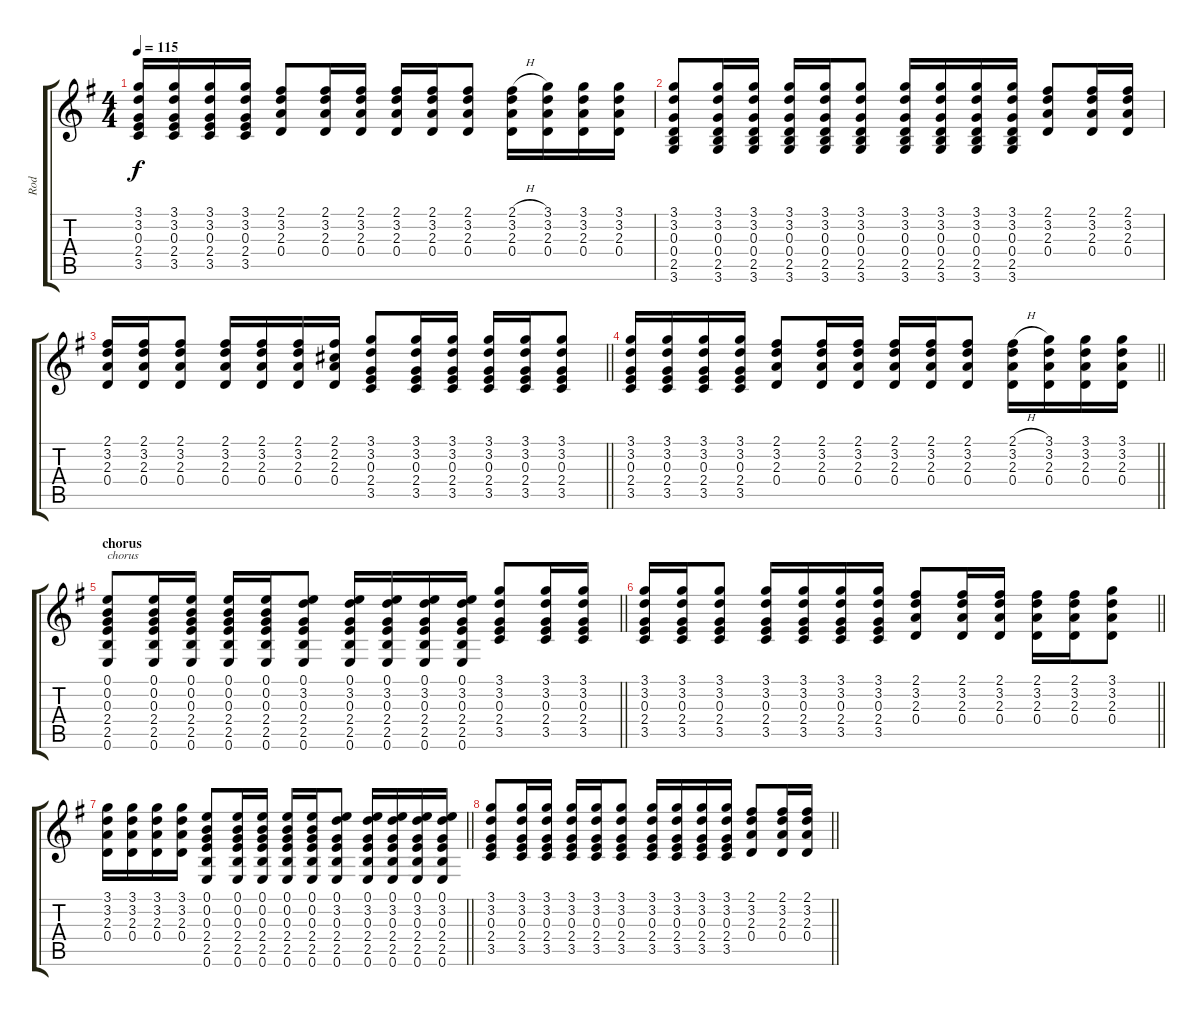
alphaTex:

\track ("Rod" "Rod") {instrument acousticguitarsteel}
\staff {score tabs}
\tuning (E4 B3 G3 D3 A2 E2) {hide}
\ts (4 4)
\tempo 115
\clef g2
\ks eminor
(3.1 3.2 0.3 2.4 3.5).16{dy f} (3.1 3.2 0.3 2.4 3.5).16 (3.1 3.2 0.3 2.4 3.5).16 (3.1 3.2 0.3 2.4 3.5).16 (2.1 3.2 2.3 0.4).8 (2.1 3.2 2.3 0.4).16 (2.1 3.2 2.3 0.4).16 (2.1 3.2 2.3 0.4).16 (2.1 3.2 2.3 0.4).16 (2.1 3.2 2.3 0.4).8 (2.1{h} 3.2 2.3 0.4).16 (3.1 3.2 2.3 0.4).16 (3.1 3.2 2.3 0.4).16 (3.1 3.2 2.3 0.4).16 |
(3.1 3.2 0.3 0.4 2.5 3.6).8 (3.1 3.2 0.3 0.4 2.5 3.6).16 (3.1 3.2 0.3 0.4 2.5 3.6).16 (3.1 3.2 0.3 0.4 2.5 3.6).16 (3.1 3.2 0.3 0.4 2.5 3.6).16 (3.1 3.2 0.3 0.4 2.5 3.6).8 (3.1 3.2 0.3 0.4 2.5 3.6).16 (3.1 3.2 0.3 0.4 2.5 3.6).16 (3.1 3.2 0.3 0.4 2.5 3.6).16 (3.1 3.2 0.3 0.4 2.5 3.6).16 (2.1 3.2 2.3 0.4).8 (2.1 3.2 2.3 0.4).16 (2.1 3.2 2.3 0.4).16 |
\barLineRight lightlight
(2.1 3.2 2.3 0.4).16 (2.1 3.2 2.3 0.4).16 (2.1 3.2 2.3 0.4).8 (2.1 3.2 2.3 0.4).16 (2.1 3.2 2.3 0.4).16 (2.1 3.2 2.3 0.4).16 (2.1 2.2 2.3 0.4).16 (3.1 3.2 0.3 2.4 3.5).8 (3.1 3.2 0.3 2.4 3.5).16 (3.1 3.2 0.3 2.4 3.5).16 (3.1 3.2 0.3 2.4 3.5).16 (3.1 3.2 0.3 2.4 3.5).16 (3.1 3.2 0.3 2.4 3.5).8 |
\barLineRight lightlight
(3.1 3.2 0.3 2.4 3.5).16 (3.1 3.2 0.3 2.4 3.5).16 (3.1 3.2 0.3 2.4 3.5).16 (3.1 3.2 0.3 2.4 3.5).16 (2.1 3.2 2.3 0.4).8 (2.1 3.2 2.3 0.4).16 (2.1 3.2 2.3 0.4).16 (2.1 3.2 2.3 0.4).16 (2.1 3.2 2.3 0.4).16 (2.1 3.2 2.3 0.4).8 (2.1{h} 3.2 2.3 0.4).16 (3.1 3.2 2.3 0.4).16 (3.1 3.2 2.3 0.4).16 (3.1 3.2 2.3 0.4).16 |
\section ("" "chorus")
\barLineRight lightlight
(0.1 0.2 0.3 2.4 2.5 0.6).8{txt "chorus"} (0.1 0.2 0.3 2.4 2.5 0.6).16 (0.1 0.2 0.3 2.4 2.5 0.6).16 (0.1 0.2 0.3 2.4 2.5 0.6).16 (0.1 0.2 0.3 2.4 2.5 0.6).16 (0.1 3.2 0.3 2.4 2.5 0.6).8 (0.1 3.2 0.3 2.4 2.5 0.6).16 (0.1 3.2 0.3 2.4 2.5 0.6).16 (0.1 3.2 0.3 2.4 2.5 0.6).16 (0.1 3.2 0.3 2.4 2.5 0.6).16 (3.1 3.2 0.3 2.4 3.5).8 (3.1 3.2 0.3 2.4 3.5).16 (3.1 3.2 0.3 2.4 3.5).16 |
\barLineRight lightlight
(3.1 3.2 0.3 2.4 3.5).16 (3.1 3.2 0.3 2.4 3.5).16 (3.1 3.2 0.3 2.4 3.5).8 (3.1 3.2 0.3 2.4 3.5).16 (3.1 3.2 0.3 2.4 3.5).16 (3.1 3.2 0.3 2.4 3.5).16 (3.1 3.2 0.3 2.4 3.5).16 (2.1 3.2 2.3 0.4).8 (2.1 3.2 2.3 0.4).16 (2.1 3.2 2.3 0.4).16 (2.1 3.2 2.3 0.4).16 (2.1 3.2 2.3 0.4).16 (3.1 3.2 2.3 0.4).8 |
\barLineRight lightlight
(3.1 3.2 2.3 0.4).16 (3.1 3.2 2.3 0.4).16 (3.1 3.2 2.3 0.4).16 (3.1 3.2 2.3 0.4).16 (0.1 0.2 0.3 2.4 2.5 0.6).8 (0.1 0.2 0.3 2.4 2.5 0.6).16 (0.1 0.2 0.3 2.4 2.5 0.6).16 (0.1 0.2 0.3 2.4 2.5 0.6).16 (0.1 0.2 0.3 2.4 2.5 0.6).16 (0.1 3.2 0.3 2.4 2.5 0.6).8 (0.1 3.2 0.3 2.4 2.5 0.6).16 (0.1 3.2 0.3 2.4 2.5 0.6).16 (0.1 3.2 0.3 2.4 2.5 0.6).16 (0.1 3.2 0.3 2.4 2.5 0.6).16 |
\barLineRight lightlight
(3.1 3.2 0.3 2.4 3.5).8 (3.1 3.2 0.3 2.4 3.5).16 (3.1 3.2 0.3 2.4 3.5).16 (3.1 3.2 0.3 2.4 3.5).16 (3.1 3.2 0.3 2.4 3.5).16 (3.1 3.2 0.3 2.4 3.5).8 (3.1 3.2 0.3 2.4 3.5).16 (3.1 3.2 0.3 2.4 3.5).16 (3.1 3.2 0.3 2.4 3.5).16 (3.1 3.2 0.3 2.4 3.5).16 (2.1 3.2 2.3 0.4).8 (2.1 3.2 2.3 0.4).16 (2.1 3.2 2.3 0.4).16
